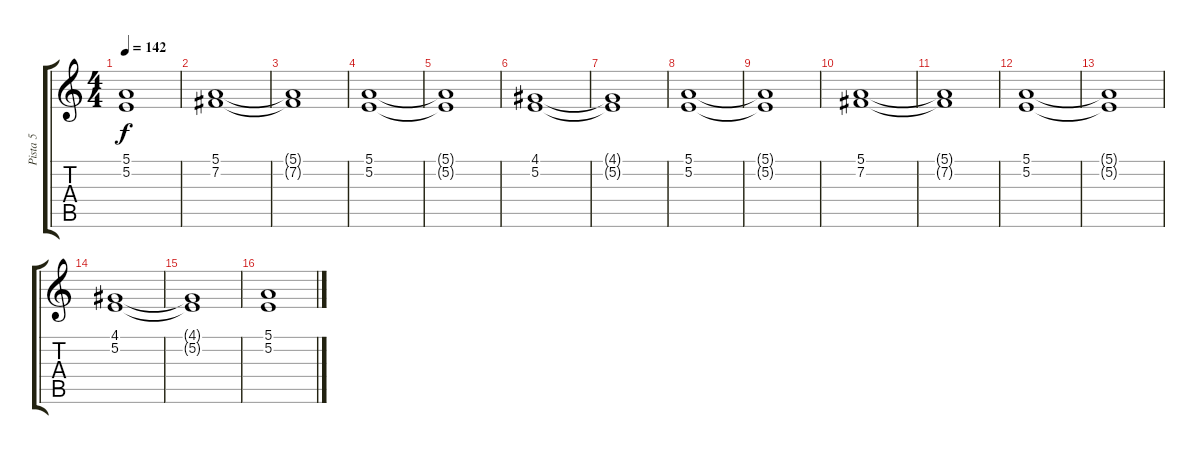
\track ("Pista 5" "Pista 5") {instrument pad1newage}
\staff {score tabs}
\tuning (E4 B3 G3 D3 A2 E2) {hide}
\ts (4 4)
\tempo 142
\clef g2
\ks c
(5.1{t} 5.2{t}).1{dy f} |
(5.1 7.2).1 |
(5.1{t} 7.2{t}).1 |
(5.1 5.2).1 |
(5.1{t} 5.2{t}).1 |
(4.1 5.2).1 |
(4.1{t} 5.2{t}).1 |
(5.1 5.2).1 |
(5.1{t} 5.2{t}).1 |
(5.1 7.2).1 |
(5.1{t} 7.2{t}).1 |
(5.1 5.2).1 |
(5.1{t} 5.2{t}).1 |
(4.1 5.2).1 |
(4.1{t} 5.2{t}).1 |
(5.1 5.2).1
